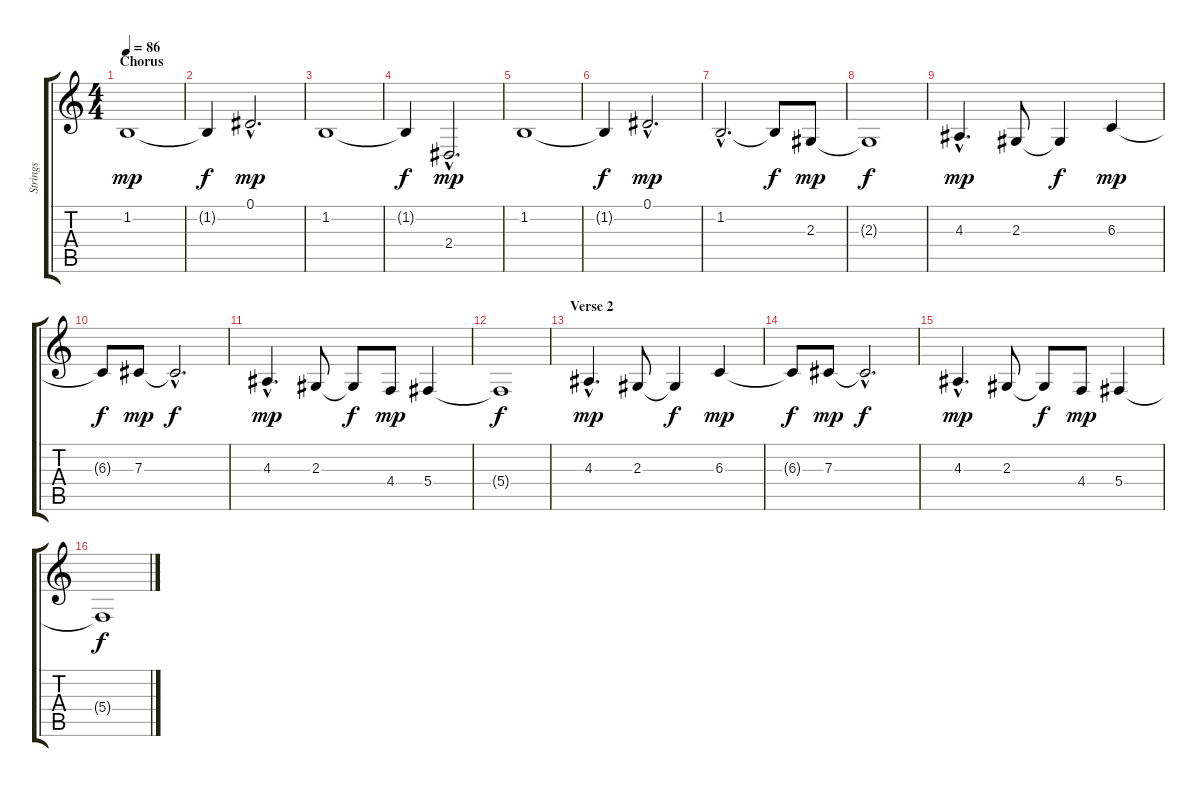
\track ("Strings" "Strings") {instrument tremolostrings}
\staff {score tabs}
\tuning (Eb4 Bb3 Gb3 Db3 Ab2 Eb2) {hide}
\ts (4 4)
\section ("" "Chorus")
\tempo 86
\clef g2
\ks c
1.2.1{dy mp} |
1.2{t}.4{dy f} 0.1{hac}.2{d dy mp} |
1.2.1 |
1.2{t}.4{dy f} 2.4{hac}.2{d dy mp} |
1.2.1 |
1.2{t}.4{dy f} 0.1{hac}.2{d dy mp} |
1.2{hac}.2{d} 1.2{t}.8{dy f} 2.3.8{dy mp} |
2.3{t}.1{dy f} |
4.3{hac}.4{d dy mp} 2.3.8 2.3{t}.4{dy f} 6.3.4{dy mp} |
6.3{t}.8{dy f} 7.3.8{dy mp} 7.3{hac t}.2{d dy f} |
4.3{hac}.4{d dy mp} 2.3.8 2.3{t}.8{dy f} 4.4.8{dy mp} 5.4.4 |
5.4{t}.1{dy f} |
\section ("" "Verse 2")
4.3{hac}.4{d dy mp} 2.3.8 2.3{t}.4{dy f} 6.3.4{dy mp} |
6.3{t}.8{dy f} 7.3.8{dy mp} 7.3{hac t}.2{d dy f} |
4.3{hac}.4{d dy mp} 2.3.8 2.3{t}.8{dy f} 4.4.8{dy mp} 5.4.4 |
5.4{t}.1{dy f}
